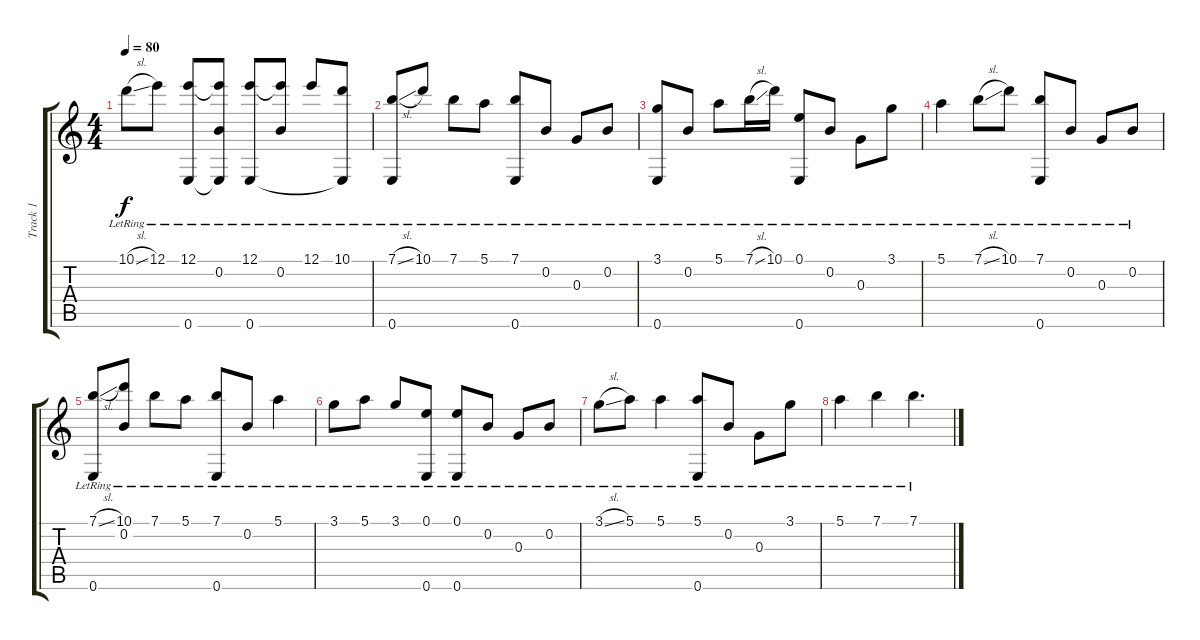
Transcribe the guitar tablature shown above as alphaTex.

\track ("Track 1" "Track 1") {instrument acousticguitarnylon}
\staff {score tabs}
\tuning (E4 B3 G3 D3 A2 E2) {hide}
\ts (4 4)
\tempo 80
\clef g2
\ks c
10.1{sl lr}.8{dy f} 12.1{lr}.8 (12.1{lr} 0.6{lr}).8 (12.1{t} 0.2{lr} 0.6{t}).8 (12.1{lr} 0.6{lr}).8 (12.1{t} 0.2{lr}).8 12.1{lr}.8 (10.1{lr} 0.6{t}).8 |
(7.1{sl lr} 0.6{lr}).8 10.1{lr}.8 7.1{lr}.8 5.1{lr}.8 (7.1{lr} 0.6{lr}).8 0.2{lr}.8 0.3{lr}.8 0.2{lr}.8 |
(3.1{lr} 0.6{lr}).8 0.2{lr}.8 5.1{lr}.8 7.1{sl lr}.16 10.1{lr}.16 (0.1{lr} 0.6{lr}).8 0.2{lr}.8 0.3{lr}.8 3.1{lr}.8 |
5.1{lr}.4 7.1{sl lr}.8 10.1{lr}.8 (7.1{lr} 0.6{lr}).8 0.2{lr}.8 0.3{lr}.8 0.2{lr}.8 |
(7.1{sl lr} 0.6{lr}).8 (10.1{lr} 0.2{lr}).8 7.1{lr}.8 5.1{lr}.8 (7.1{lr} 0.6{lr}).8 0.2{lr}.8 5.1{lr}.4 |
3.1{lr}.8 5.1{lr}.8 3.1{lr}.8 (0.1{lr} 0.6{lr}).8 (0.1{lr} 0.6{lr}).8 0.2{lr}.8 0.3{lr}.8 0.2{lr}.8 |
3.1{sl lr}.8 5.1{lr}.8 5.1{lr}.4 (5.1{lr} 0.6{lr}).8 0.2{lr}.8 0.3{lr}.8 3.1{lr}.8 |
5.1{lr}.4 7.1{lr}.4 7.1{lr}.4{d}
